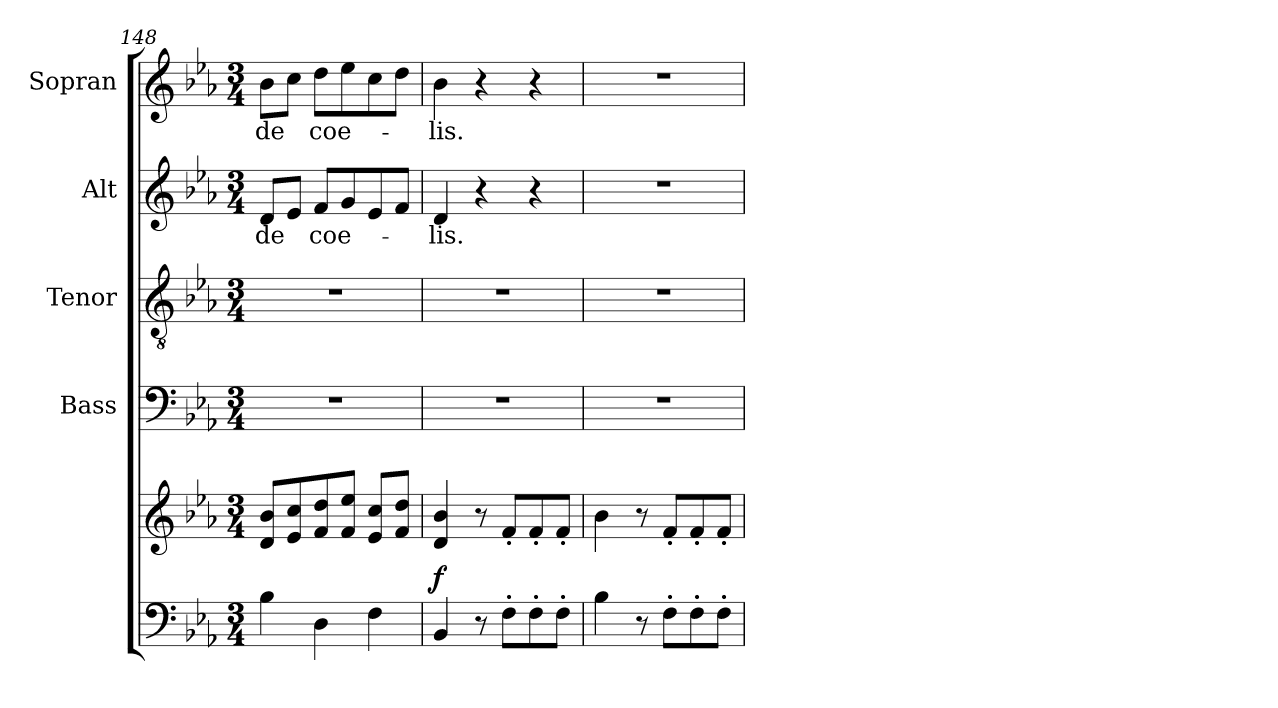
**kern	**kern	**dynam	**kern	**kern	**kern	**text	**kern	**text
*part5	*part5	*part5	*part4	*part3	*part2	*part2	*part1	*part1
*staff6	*staff5	*staff5/6	*staff4	*staff3	*staff2	*staff2	*staff1	*staff1
*	*	*	*I"Bass	*I"Tenor	*I"Alt	*	*I"Sopran	*
*	*	*	*I'B.	*I'T.	*I'A.	*	*I'S.	*
*clefF4	*clefG2	*	*clefF4	*clefGv2	*clefG2	*	*clefG2	*
*k[b-e-a-]	*k[b-e-a-]	*	*k[b-e-a-]	*k[b-e-a-]	*k[b-e-a-]	*	*k[b-e-a-]	*
*E-:	*E-:	*	*E-:	*E-:	*E-:	*	*E-:	*
*M3/4	*M3/4	*	*M3/4	*M3/4	*M3/4	*	*M3/4	*
=148	=148	=148	=148	=148	=148	=148	=148	=148
!	!	!	!	!	!	!LO:LY:b	!	!LO:LY:b
4B-\	8d/ 8b-/L	.	2.r	2.r	8d/L	de	8b-\L	de
.	8e-/ 8cc/	.	.	.	8e-/J	.	8cc\J	.
!	!	!	!	!	!	!LO:LY:b	!	!LO:LY:b
4D\	8f/ 8dd/	.	.	.	8f/L	coe-	8dd\L	coe-
.	8f/ 8ee-/J	.	.	.	8g/	.	8ee-\	.
4F\	8e-/ 8cc/L	.	.	.	8e-/	.	8cc\	.
.	8f/ 8dd/J	.	.	.	8f/J	.	8dd\J	.
=149	=149	=149	=149	=149	=149	=149	=149	=149
!	!	!LO:DY:a=2	!	!	!	!LO:LY:b	!	!LO:LY:b
4BB-/	4d/ 4b-/	f	2.r	2.r	4d/	-lis.	4b-\	-lis.
8r	8r	.	.	.	4r	.	4r	.
8F'>\L	8f'</L	.	.	.	.	.	.	.
8F'>\	8f'</	.	.	.	4r	.	4r	.
8F'>\J	8f'</J	.	.	.	.	.	.	.
=150	=150	=150	=150	=150	=150	=150	=150	=150
4B-\	4b-\	.	2.r	2.r	2.r	.	2.r	.
8r	8r	.	.	.	.	.	.	.
8F'>\L	8f'</L	.	.	.	.	.	.	.
8F'>\	8f'</	.	.	.	.	.	.	.
8F'>\J	8f'</J	.	.	.	.	.	.	.
=	=	=	=	=	=	=	=	=
*-	*-	*-	*-	*-	*-	*-	*-	*-
